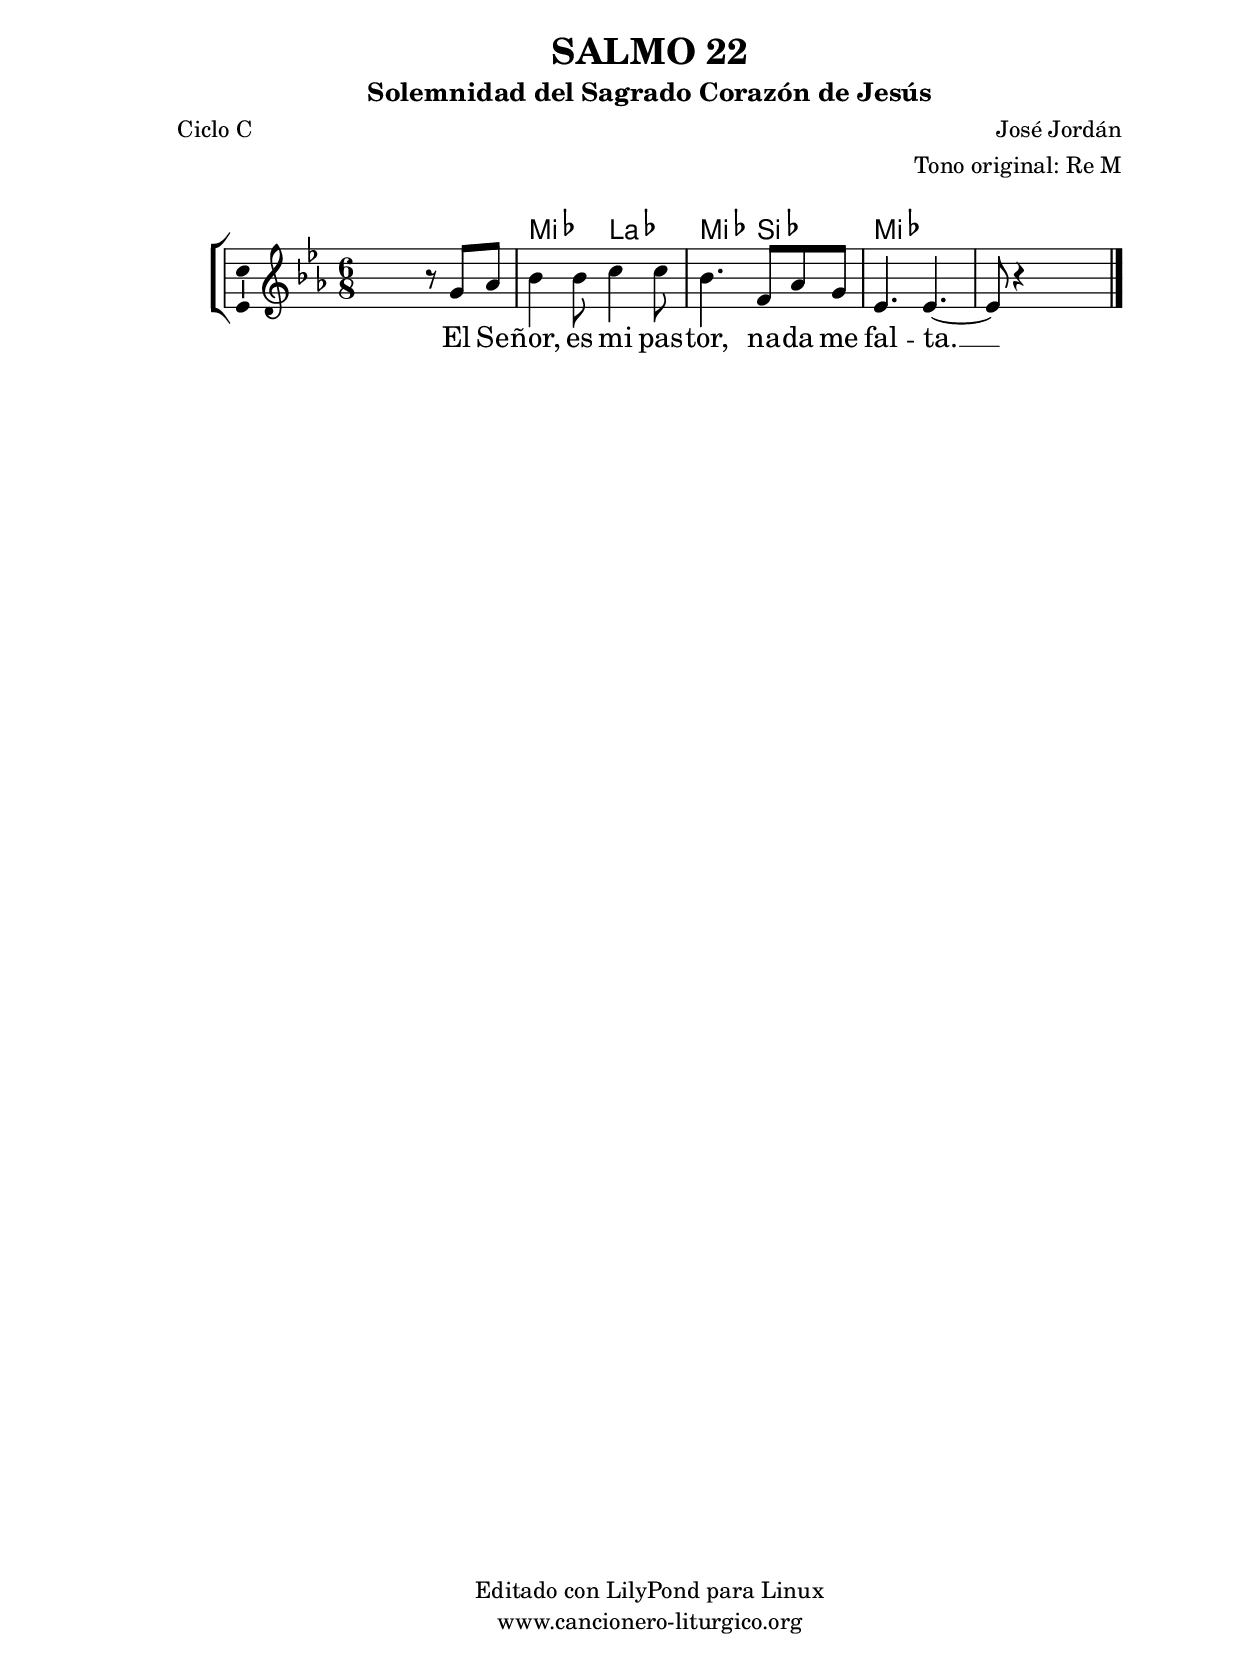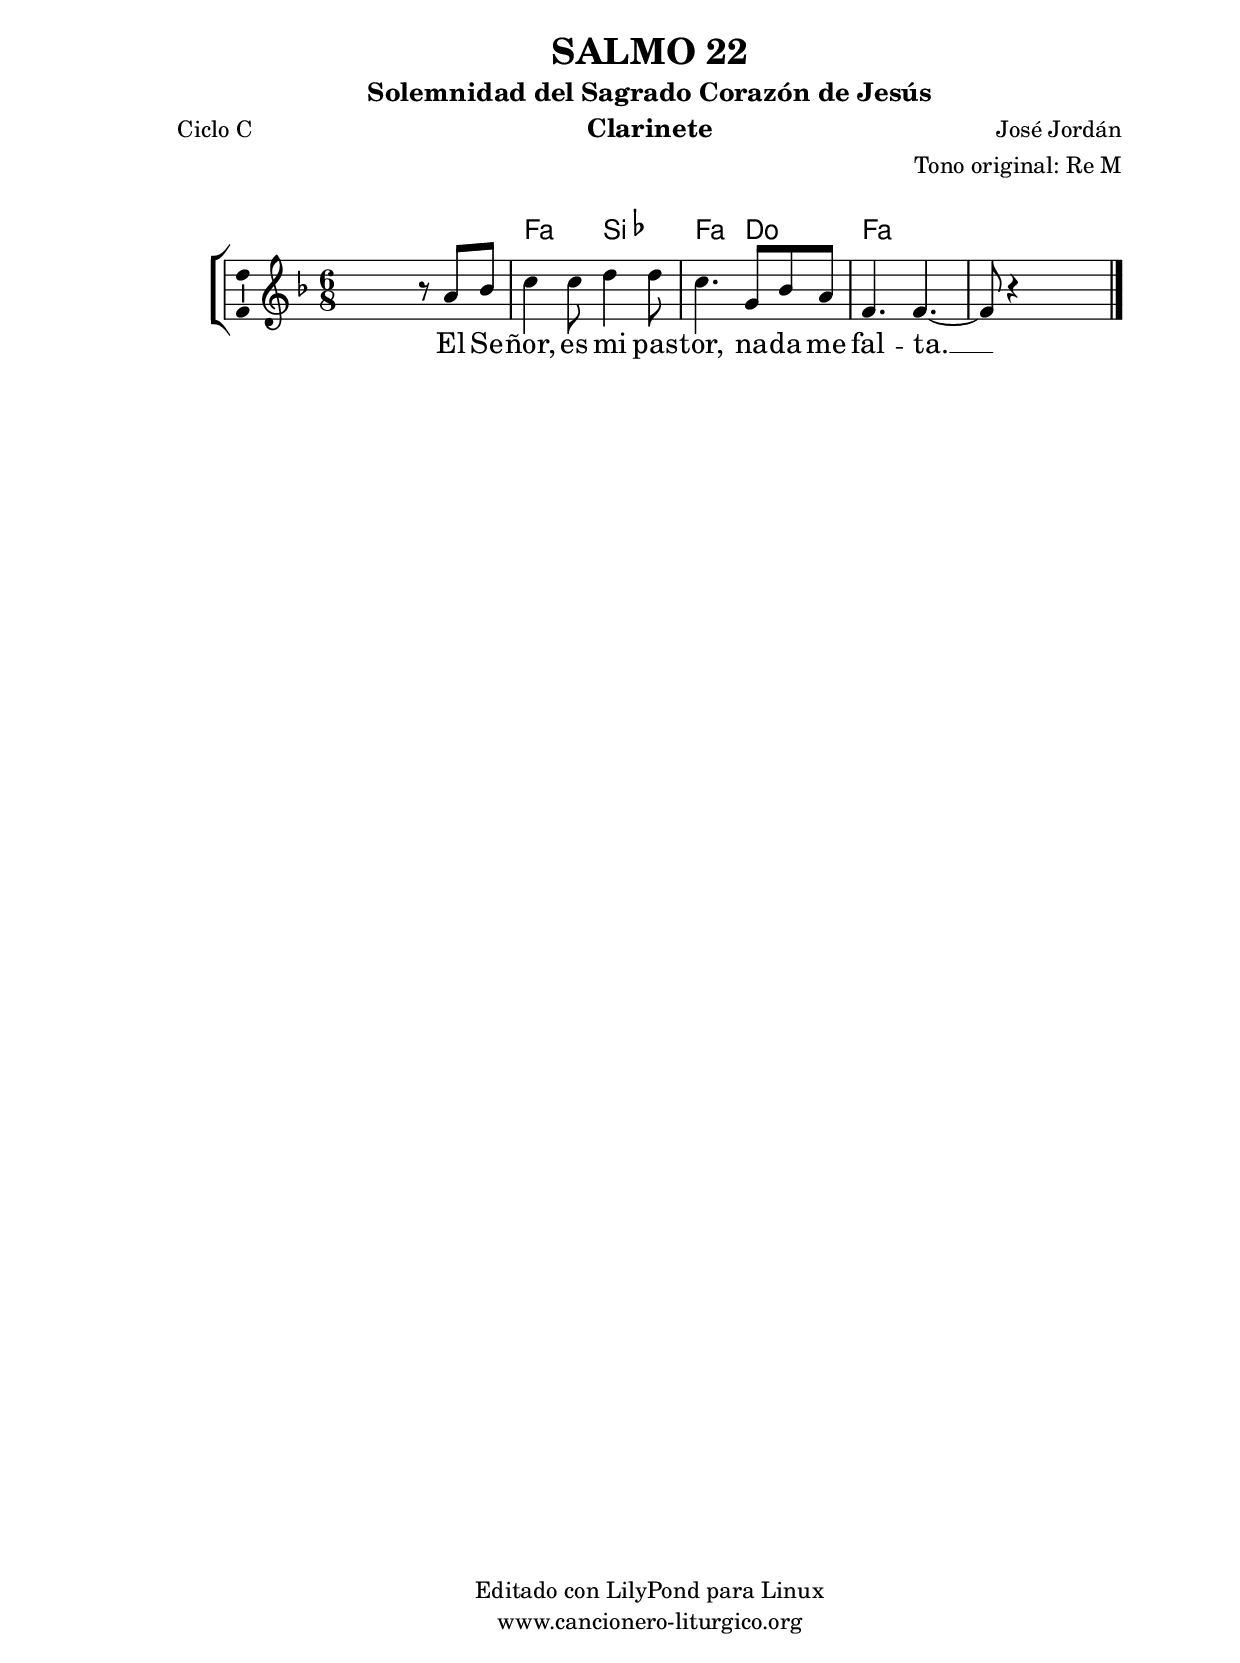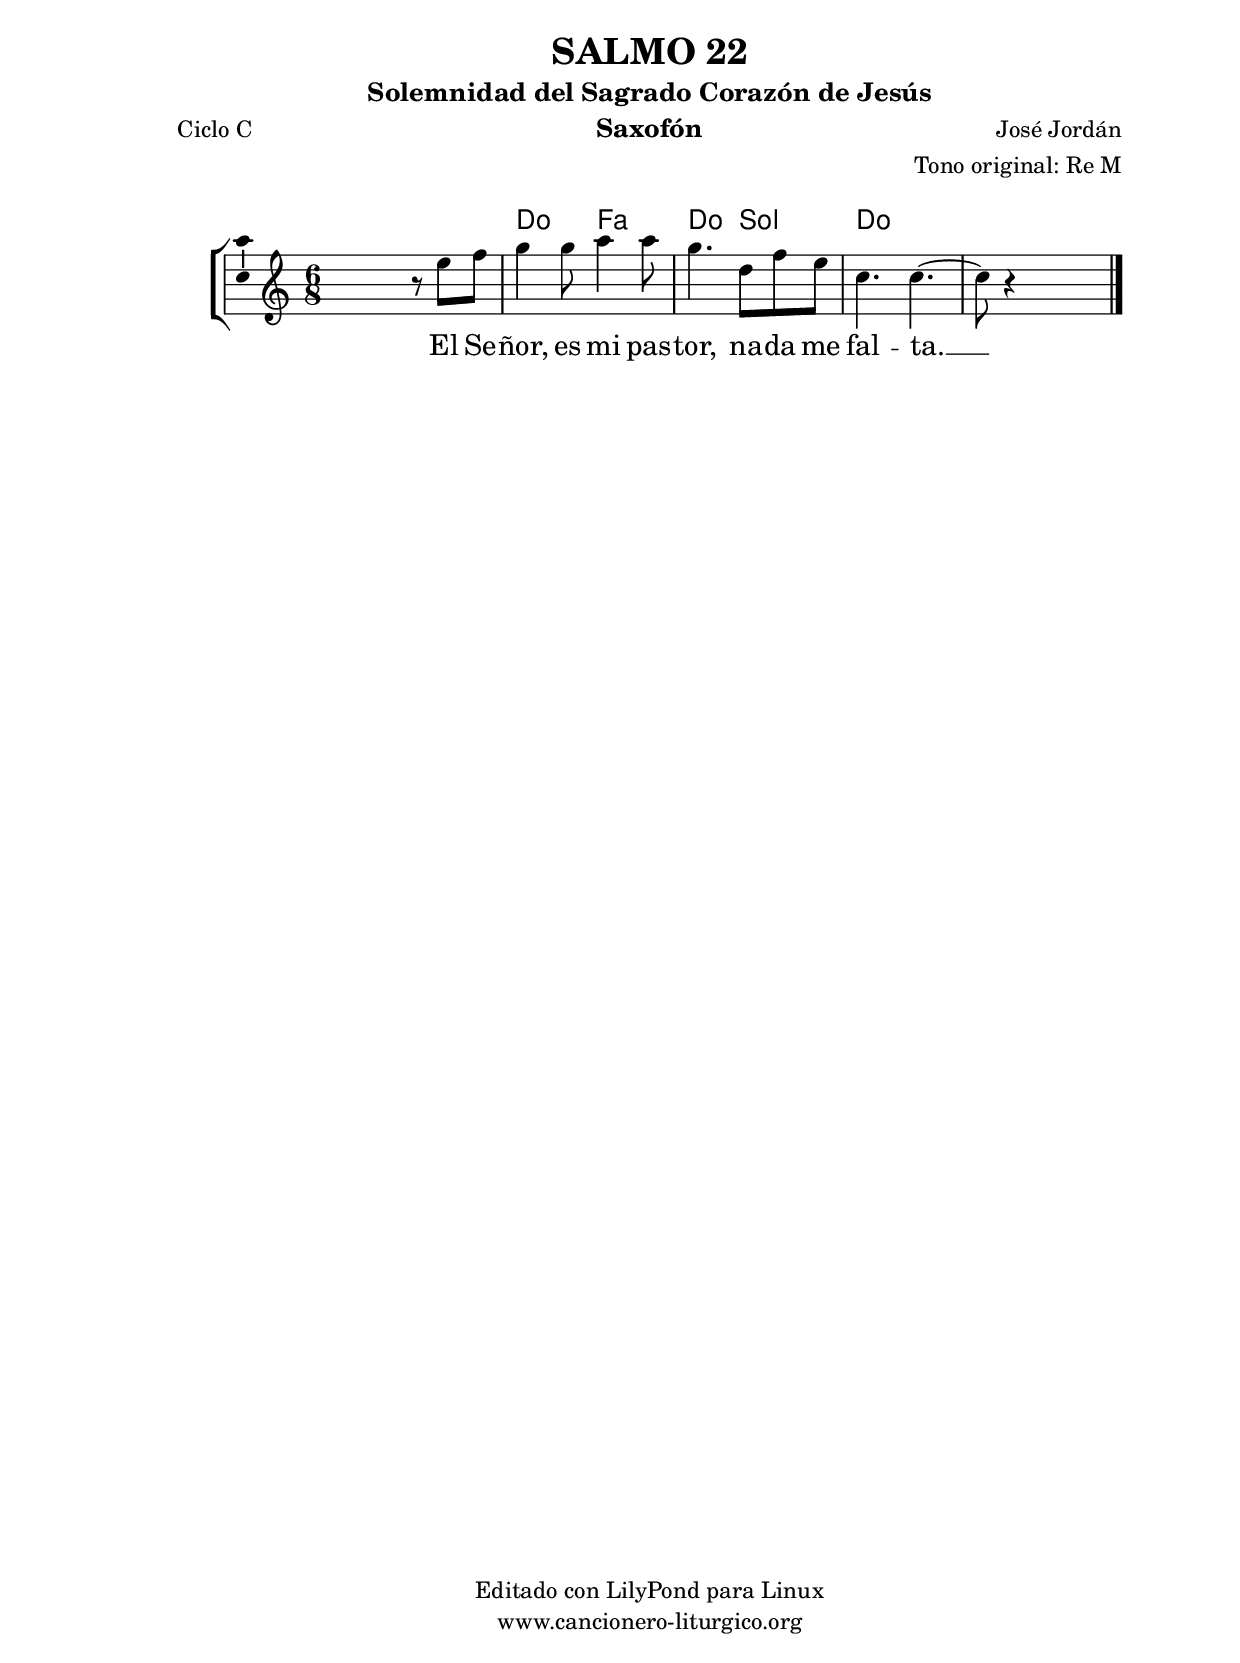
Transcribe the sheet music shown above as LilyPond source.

%
%para convertir .midi en .wav:
%timidity filename.midi -Ow -o finename.wav
%
%
%Para convertir de .wav a .mp3:
%lame -h -m j filename.wav
%
%
%para escuchar el midi:
%timidity nombrefichero.midi
%


%versión de lilypond para la que se ha escrito esta partitura:
\version "2.16.0"

	%Tamaño papel
	#(set-default-paper-size "a4")
	%Tamaño partitura
	#(set-global-staff-size 20)
	%No responde al pulsar sobre una nota
	#(ly:set-option 'point-and-click #f)

%parámetros del encabezamiento:
\header {
	title = "SALMO 22"
	subtitle = "Solemnidad del Sagrado Corazón de Jesús"
	composer = "José Jordán"
	poet = "Ciclo C"
	meter = ""
	arranger = "Tono original: Re M"
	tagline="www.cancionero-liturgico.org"
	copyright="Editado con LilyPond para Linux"
	}

%parámetros asociados al papel:
\paper  {
	oddHeaderMarkup = \markup {\fill-line { \on-the-fly #not-first-page \fromproperty #'header:title \on-the-fly #not-first-page \fromproperty #'header:composer }}
	evenHeaderMarkup = \markup {\fill-line { \fromproperty #'header:composer \fromproperty #'header:title }}
	#(set-paper-size "a4")
	print-page-number = ##f
	first-page-number = 1
	print-first-page-number = ##f
%	head-separation = 3.0 \cm
	top-margin = 2.0 \cm
	bottom-margin = 0.5\cm
%%%	bottom-margin = -1.0\cm
	left-margin = 3.0 \cm
	line-width = 16.0 \cm 
	indent = 8\mm
	interscoreline = 2.\mm
	between-system-space = 15\mm
%	para que las partituras no llenen la hoja:
	ragged-bottom = ##t
%	idem para la última hoja:
	ragged-last-bottom = ##f
%	para que las partituras llenen el ancho del papel:
	ragged-last = ##f
	after-title-space = 2.5 \cm
%page-count=1
%system-count=8

	%Flexible Vertical Spacing
%	markup-markup-spacing =
%	#'((basic-distance . 15) (minimum-distance . 15) (padding . 3))
	markup-system-spacing =
	#'((basic-distance . 15) (minimum-distance . 15) (padding . 3))
	system-system-spacing =
	#'((basic-distance . 15) (minimum-distance . 15) (padding . 3))
	score-system-spacing =
	#'((basic-distance . 15) (minimum-distance . 15) (padding . 5))
%	top-system-spacing = % header
%	#'((basic-distance . 8) (minimum-distance . 0) (padding . 3))
%	top-markup-spacing =
%	#'((basic-distance . 20) (minimum-distance . 20) (padding . 3))
	last-bottom-spacing = % footer
	#'((basic-distance . 5) (minimum-distance . 5) (padding . 3))
%	score-markup-spacing =
%	#'((basic-distance . 16) (minimum-distance . 13) (padding . 3))

	}


%parámetros que afectan a toda la partitura:
global =  {
	%clave de sol (G):
	\clef G
	%armadura:
	\transpose d ees
	\key d \major
	\tempo 4.=60
	\set Score.tempoHideNote = ##t
	}


acordes = {
	\italianChords
	\chordmode {
	\transpose d ees
{

s2.
d4. g d a d s d s

	}
	}
}

melodia = 
	\transpose d ees
{
	\relative c'{

	\time 6/8

s4. r8 fis8 g
a4 a8 b4 b8
a4. e8 g fis
d4. d~
d8 r4 s4.

	\bar "|."
	}
	}


texto = \lyricmode {
El Se -- ñor, es mi pas -- tor, na -- da me fal -- ta. __
	}


acordesStaff = \context ChordNames = acordesStaff <<
	\set chordChanges = ##t
	\acordes
	>>


vozStaff = \context Voice = vozStaff
\with {\consists "Ambitus_engraver"}
<<
%	\set Staff.instrumentName = ""
%	\set Staff.shortInstrumentName = ""
%	\set Staff.midiInstrument = #"clarinet"
%	\set Staff.midiInstrument = #"cello"
%	\set Staff.midiInstrument = #"flute"
	\set Staff.midiInstrument = #"electric guitar (jazz)"
%	\set Staff.midiInstrument = #"english horn"
%	\set Staff.midiInstrument = #"violin"
%	\set Staff.midiInstrument = #"glockenspiel"
	\set Staff.midiMinimumVolume = #0.7
	\set Staff.midiMaximumVolume = #0.9
	\global
	\melodia
	>>


textoStaff = \context Lyrics = textoStaff <<
	\lyricsto vozStaff \texto
	>>

\book {
	\score {
		\context ChoirStaff {
			\override StaffGroup.SystemStartBracket #'collapse-height = #1
			\override Score.SystemStartBar #'collapse-height = #1
			<<
			\acordesStaff
			\vozStaff
			\textoStaff
			>>
			}
		\layout {
	    		\context {
				\Lyrics
				\override LyricText #'font-size = #2
				}
	   		 \context {
				\Score
				%fontSize = #3
				\override StaffSymbol #'staff-space = #(magstep +3)
				%\override Beam #'thickness = #0.55
				%\override SpacingSpanner #'spacing-increment = #1.0
				%\override Slur #'height-limit = #1.5
				}
			}
		}
	\score {
		\unfoldRepeats
		\context ChoirStaff {
			<<
			\acordesStaff
			\vozStaff
			>>
			}
		\midi {
	  		\context {
	  			\Score
				tempoWholesPerMinute = #(ly:make-moment 70 4)
				}
			}
		}
	}

%Partitura para clarinete
#(define output-suffix "C")
\book {
	\header{
		instrument = "Clarinete"
		}
	\score {
		\context ChoirStaff {
			\override StaffGroup.SystemStartBracket #'collapse-height = #1
			\override Score.SystemStartBar #'collapse-height = #1
\transpose c d
			<<
			\acordesStaff
			\vozStaff
			\textoStaff
			>>
			}
		\layout {
	    		\context {
				\Lyrics
				\override LyricText #'font-size = #2
				}
	   		 \context {
				\Score
				%fontSize = #3
				\override StaffSymbol #'staff-space = #(magstep +3)
				%\override Beam #'thickness = #0.55
				%\override SpacingSpanner #'spacing-increment = #1.0
				%\override Slur #'height-limit = #1.5
				}
			}
		}
	}

%Partitura para saxofón
#(define output-suffix "S")
\book {
	\header{
		instrument = "Saxofón"
		}
	\score {
		\context ChoirStaff {
			\override StaffGroup.SystemStartBracket #'collapse-height = #1
			\override Score.SystemStartBar #'collapse-height = #1
\transpose c a
			<<
			\acordesStaff
			\vozStaff
			\textoStaff
			>>
			}
		\layout {
	    		\context {
				\Lyrics
				\override LyricText #'font-size = #2
				}
	   		 \context {
				\Score
				%fontSize = #3
				\override StaffSymbol #'staff-space = #(magstep +3)
				%\override Beam #'thickness = #0.55
				%\override SpacingSpanner #'spacing-increment = #1.0
				%\override Slur #'height-limit = #1.5
				}
			}
		}
	}

